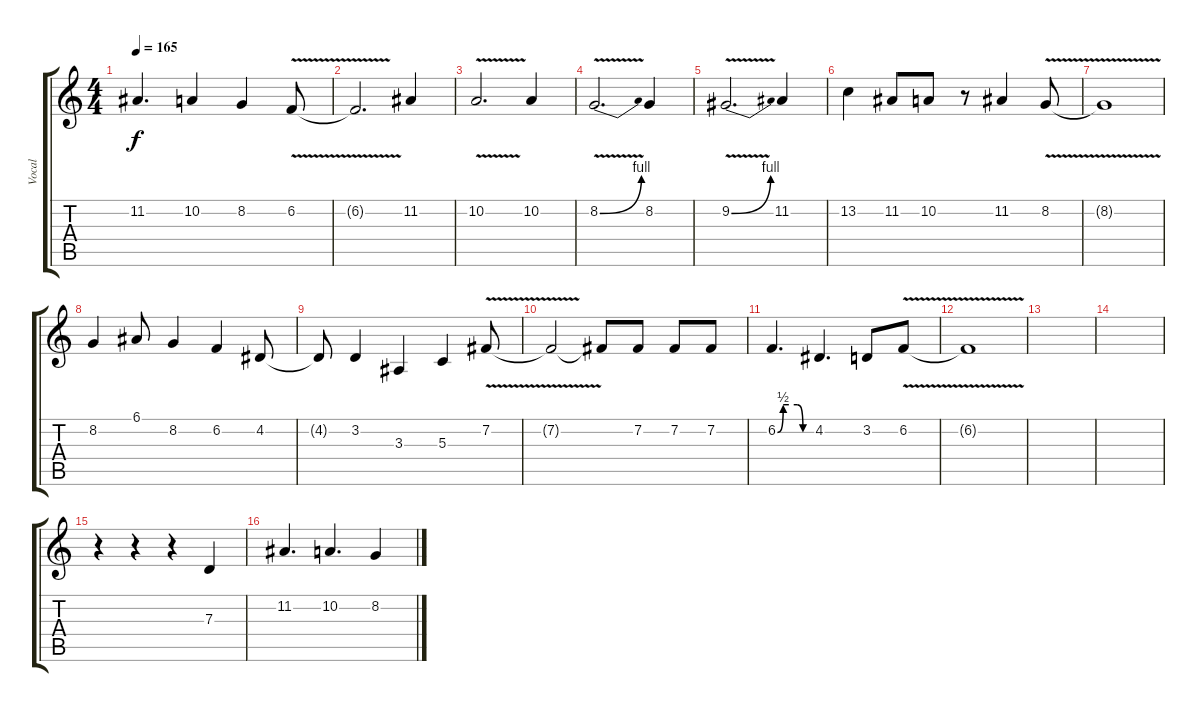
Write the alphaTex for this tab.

\track ("Vocal" "Vocal") {instrument stringensemble1}
\staff {score tabs}
\tuning (E4 B3 G3 D3 A2 E2) {hide}
\ts (4 4)
\tempo 165
\clef g2
\ks c
11.2{t}.4{d dy f} 10.2.4 8.2.4 6.2{v}.8 |
6.2{t}.2{d} 11.2.4 |
10.2{v}.2{d} 10.2.4 |
8.2{be (bend 0 0 60 4) v}.2{d} 8.2.4 |
9.2{be (bend 0 0 60 4) v}.2{d} 11.2.4 |
13.2.4 11.2.8 10.2.8 r.8 11.2.4 8.2{v}.8 |
8.2{t}.1 |
8.2.4 6.1.8 8.2.4 6.2.4 4.2.8 |
4.2{t}.8 3.2.4 3.3.4 5.3.4 7.2{v}.8 |
7.2{t}.2 7.2{t}.8 7.2.8 7.2.8 7.2.8 |
6.2{be (custom 0 0 10 2 20 2 35 2 45 0 60 0)}.4{d} 4.2.4{d} 3.2.8 6.2{v}.8 |
6.2{t}.1 |
|
|
r.4 r.4 r.4 7.3.4 |
11.2.4{d} 10.2.4{d} 8.2.4
